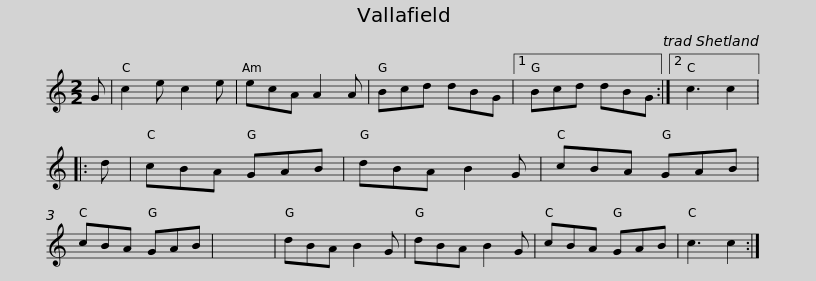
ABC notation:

X:1
L:1/8
M:2/2
I:linebreak $
K:C
V:1 treble
V:1
 G | c2 e c2 e | ecA A2 A | Bcd dBG |1 Bcd dBG :|2 %5
 c3 c2 |: d | cBA GAB | dBA B2 G |$ cBA GAB | %10
 cBA GAB | x8 | dBA B2 G | dBA B2 G | cBA GAB | %15
 c3 c2 :| %16
